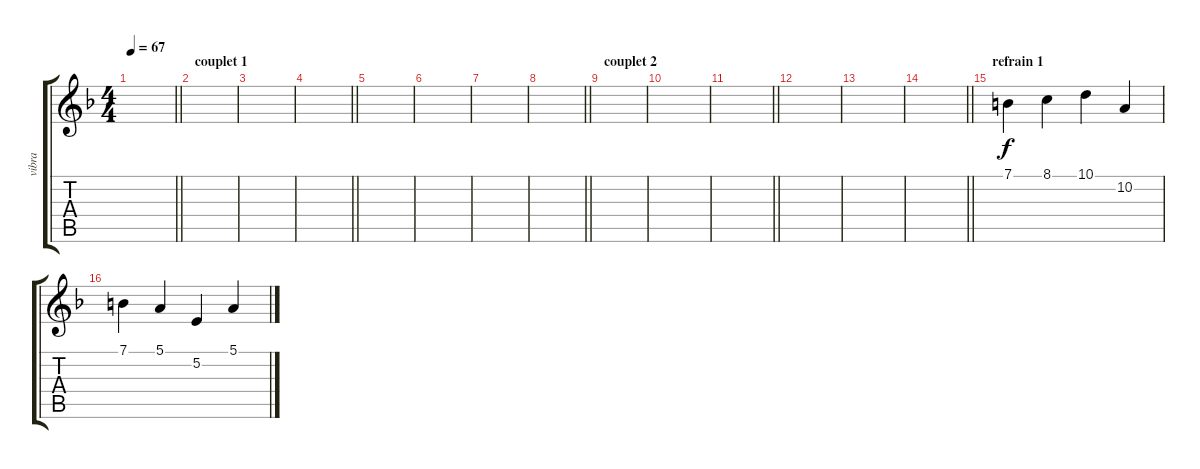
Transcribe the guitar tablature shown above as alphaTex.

\track ("vibra" "vibra") {instrument vibraphone}
\staff {score tabs}
\tuning (E4 B3 G3 D3 A2 E2) {hide}
\ts (4 4)
\tempo 67
\clef g2
\barLineRight lightlight
\ks f
|
\section ("" "couplet 1")
|
|
\barLineRight lightlight
|
|
|
|
\barLineRight lightlight
|
\section ("" "couplet 2")
|
|
\barLineRight lightlight
|
|
|
\barLineRight lightlight
|
\section ("" "refrain 1")
7.1.4 8.1.4 10.1.4 10.2.4 |
7.1.4 5.1.4 5.2.4 5.1.4
